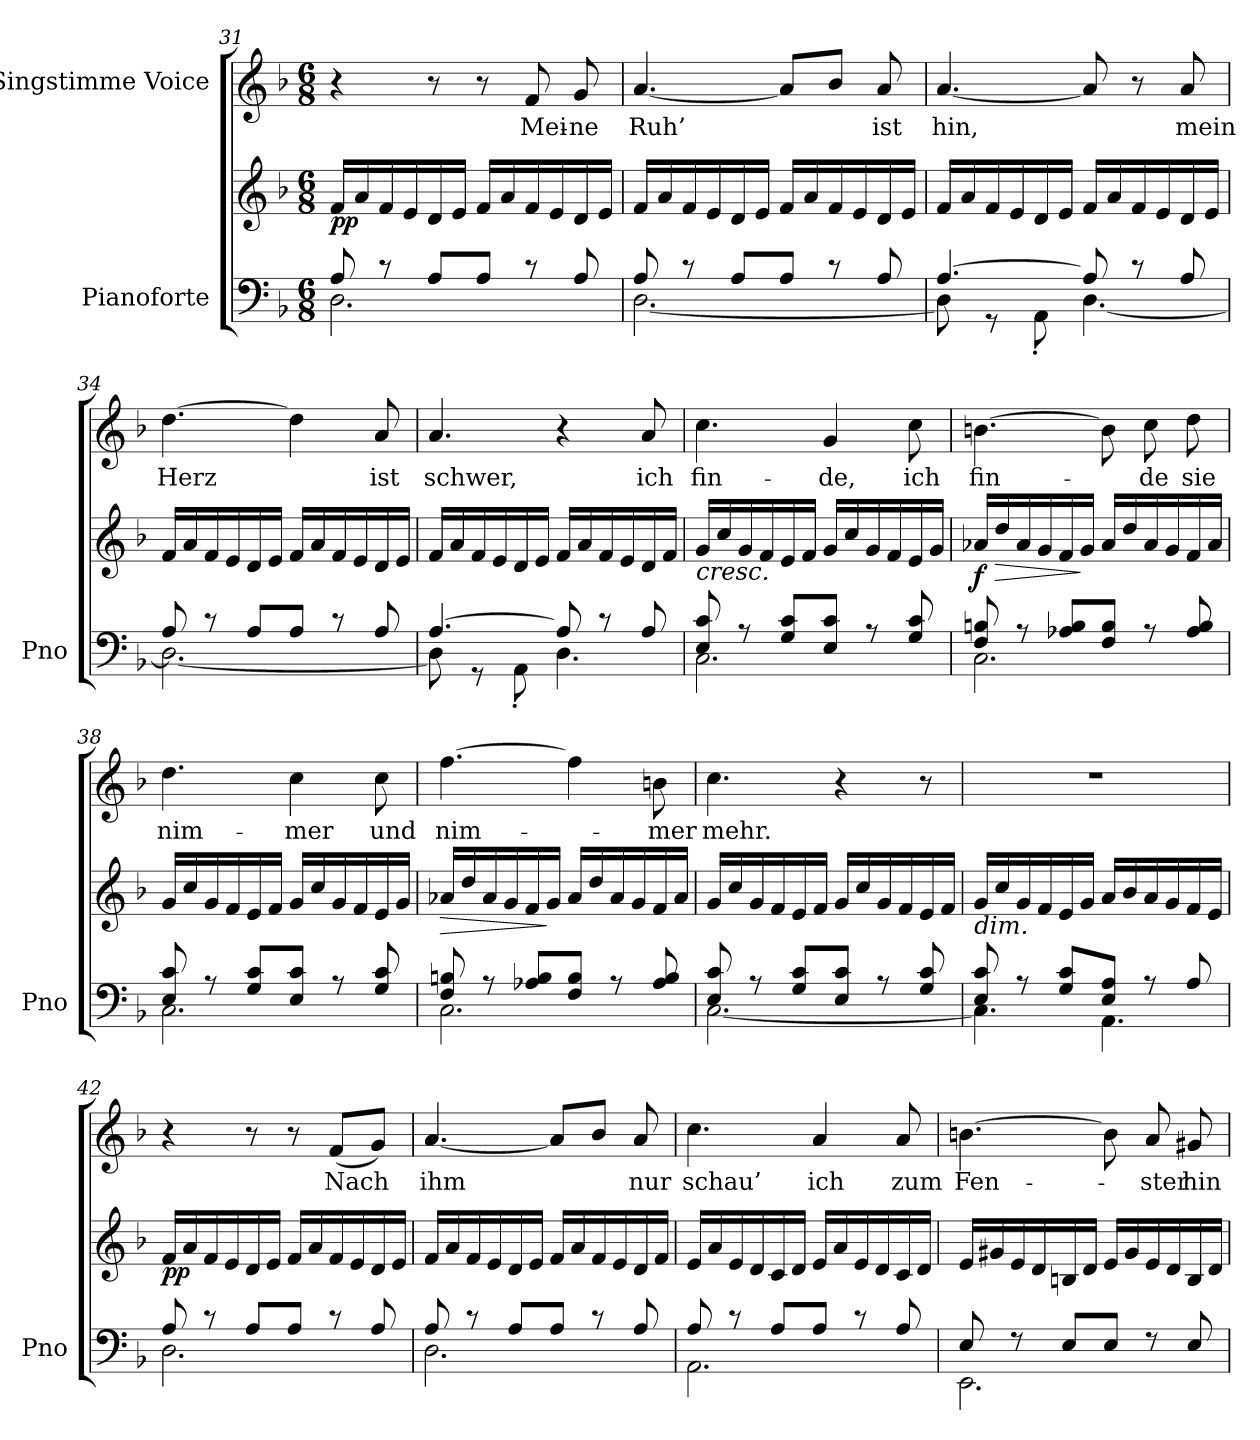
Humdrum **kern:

**kern	**kern	**dynam	**kern	**text
*part2	*part2	*part2	*part1	*part1
*staff3	*staff2	*staff2/3	*staff1	*staff1
*I"Pianoforte	*	*	*I"Singstimme Voice	*
*I'Pno	*	*	*	*
*clefF4	*clefG2	*	*clefG2	*
*k[b-]	*k[b-]	*	*k[b-]	*
*M6/8	*M6/8	*	*M6/8	*
=31	=31	=31	=31	=31
*^	*	*	*	*
!	!	!	!LO:DY:b	!	!
8A/	2.D\	16f/LL	pp	4r	.
.	.	16a/	.	.	.
8r	.	16f/	.	.	.
.	.	16e/	.	.	.
8A/L	.	16d/	.	8r	.
.	.	16e/JJ	.	.	.
8A/J	.	16f/LL	.	8r	.
.	.	16a/	.	.	.
!	!	!	!	!	!LO:LY:b
8r	.	16f/	.	8f/	Mei-
.	.	16e/	.	.	.
!	!	!	!	!	!LO:LY:b
8A/	.	16d/	.	8g/	-ne
.	.	16e/JJ	.	.	.
!!LO:LB:g=z
=32	=32	=32	=32	=32	=32
!	!	!	!	!	!LO:LY:b
8A/	[2.D\	16f/LL	.	[4.a/	Ruh’
.	.	16a/	.	.	.
8r	.	16f/	.	.	.
.	.	16e/	.	.	.
8A/L	.	16d/	.	.	.
.	.	16e/JJ	.	.	.
8A/J	.	16f/LL	.	8a/L]	.
.	.	16a/	.	.	.
8r	.	16f/	.	8b-/J	.
.	.	16e/	.	.	.
!	!	!	!	!	!LO:LY:b
8A/	.	16d/	.	8a/	ist
.	.	16e/JJ	.	.	.
!!LO:LB:g=z
=33	=33	=33	=33	=33	=33
!	!	!	!	!	!LO:LY:b
[4.A/	8D\]	16f/LL	.	[4.a/	hin,
.	.	16a/	.	.	.
.	8r	16f/	.	.	.
.	.	16e/	.	.	.
.	8AA'\	16d/	.	.	.
.	.	16e/JJ	.	.	.
8A/]	[4.D\	16f/LL	.	8a/]	.
.	.	16a/	.	.	.
8r	.	16f/	.	8r	.
.	.	16e/	.	.	.
!	!	!	!	!	!LO:LY:b
8A/	.	16d/	.	8a/	mein
.	.	16e/JJ	.	.	.
=34	=34	=34	=34	=34	=34
!	!	!	!	!	!LO:LY:b
8A/	2.D\_	16f/LL	.	[4.dd\	Herz
.	.	16a/	.	.	.
8r	.	16f/	.	.	.
.	.	16e/	.	.	.
8A/L	.	16d/	.	.	.
.	.	16e/JJ	.	.	.
8A/J	.	16f/LL	.	4dd\]	.
.	.	16a/	.	.	.
8r	.	16f/	.	.	.
.	.	16e/	.	.	.
!	!	!	!	!	!LO:LY:b
8A/	.	16d/	.	8a/	ist
.	.	16e/JJ	.	.	.
=35	=35	=35	=35	=35	=35
!	!	!	!	!	!LO:LY:b
[4.A/	8D\]	16f/LL	.	4.a/	schwer,
.	.	16a/	.	.	.
.	8r	16f/	.	.	.
.	.	16e/	.	.	.
.	8AA'\	16d/	.	.	.
.	.	16e/JJ	.	.	.
8A/]	4.D\	16f/LL	.	4r	.
.	.	16a/	.	.	.
8r	.	16f/	.	.	.
.	.	16e/	.	.	.
!	!	!	!	!	!LO:LY:b
8A/	.	16d/	.	8a/	ich
.	.	16f/JJ	.	.	.
!!LO:LB:g=z
=36	=36	=36	=36	=36	=36
!	!	!LO:TX:b:i:t=cresc.	!	!	!
!	!	!	!	!	!LO:LY:b
8E/ 8c/	2.C\	16g/LL	.	4.cc\	fin-
.	.	16cc/	.	.	.
8r	.	16g/	.	.	.
.	.	16f/	.	.	.
8G/ 8c/L	.	16e/	.	.	.
.	.	16f/JJ	.	.	.
!	!	!	!	!	!LO:LY:b
8E/ 8c/J	.	16g/LL	.	4g/	-de,
.	.	16cc/	.	.	.
8r	.	16g/	.	.	.
.	.	16f/	.	.	.
!	!	!	!	!	!LO:LY:b
8G/ 8c/	.	16e/	.	8cc\	ich
.	.	16g/JJ	.	.	.
!!LO:PB:g=z
=37	=37	=37	=37	=37	=37
!	!	!	!LO:DY:b	!	!LO:LY:b
8F/ 8Bn/	2.C\	16a-X/LL	f	[4.bn\	fin-
!	!	!	!LO:HP:b	!	!
.	.	16dd/	>	.	.
8r	.	16a-/	.	.	.
.	.	16g/	.	.	.
8A-X/ 8B/L	.	16f/	.	.	.
.	.	16g/JJ	]	.	.
8F/ 8B/J	.	16a-/LL	.	8b\]	.
.	.	16dd/	.	.	.
!	!	!	!	!	!LO:LY:b
8r	.	16a-/	.	8cc\	-de
.	.	16g/	.	.	.
!	!	!	!	!	!LO:LY:b
8A-/ 8B/	.	16f/	.	8dd\	sie
.	.	16a-/JJ	.	.	.
=38	=38	=38	=38	=38	=38
!	!	!	!	!	!LO:LY:b
8E/ 8c/	2.C\	16g/LL	.	4.dd\	nim-
.	.	16cc/	.	.	.
8r	.	16g/	.	.	.
.	.	16f/	.	.	.
8G/ 8c/L	.	16e/	.	.	.
.	.	16f/JJ	.	.	.
!	!	!	!	!	!LO:LY:b
8E/ 8c/J	.	16g/LL	.	4cc\	-mer
.	.	16cc/	.	.	.
8r	.	16g/	.	.	.
.	.	16f/	.	.	.
!	!	!	!	!	!LO:LY:b
8G/ 8c/	.	16e/	.	8cc\	und
.	.	16g/JJ	.	.	.
=39	=39	=39	=39	=39	=39
!	!	!	!LO:HP:b	!	!LO:LY:b
8F/ 8Bn/	2.C\	16a-X/LL	>	[4.ff\	nim-
.	.	16dd/	.	.	.
8r	.	16a-/	.	.	.
.	.	16g/	.	.	.
8A-X/ 8B/L	.	16f/	.	.	.
.	.	16g/JJ	]	.	.
8F/ 8B/J	.	16a-/LL	.	4ff\]	.
.	.	16dd/	.	.	.
8r	.	16a-/	.	.	.
.	.	16g/	.	.	.
!	!	!	!	!	!LO:LY:b
8A-/ 8B/	.	16f/	.	8bn\	-mer
.	.	16a-/JJ	.	.	.
!!LO:LB:g=z
=40	=40	=40	=40	=40	=40
!	!	!	!	!	!LO:LY:b
8E/ 8c/	[2.C\	16g/LL	.	4.cc\	mehr.
.	.	16cc/	.	.	.
8r	.	16g/	.	.	.
.	.	16f/	.	.	.
8G/ 8c/L	.	16e/	.	.	.
.	.	16f/JJ	.	.	.
8E/ 8c/J	.	16g/LL	.	4r	.
.	.	16cc/	.	.	.
8r	.	16g/	.	.	.
.	.	16f/	.	.	.
8G/ 8c/	.	16e/	.	8r	.
.	.	16f/JJ	.	.	.
!!LO:LB:g=z
=41	=41	=41	=41	=41	=41
!	!	!LO:TX:b:i:t=dim.	!	!	!
8E/ 8c/	4.C\]	16g/LL	.	2.r	.
.	.	16cc/	.	.	.
8r	.	16g/	.	.	.
.	.	16f/	.	.	.
8G/ 8c/L	.	16e/	.	.	.
.	.	16g/JJ	.	.	.
8E/ 8A/J	4.AA\	16a/LL	.	.	.
.	.	16b-/	.	.	.
8r	.	16a/	.	.	.
.	.	16g/	.	.	.
8A/	.	16f/	.	.	.
.	.	16e/JJ	.	.	.
=42	=42	=42	=42	=42	=42
!	!	!	!LO:DY:b	!	!
8A/	2.D\	16f/LL	pp	4r	.
.	.	16a/	.	.	.
8r	.	16f/	.	.	.
.	.	16e/	.	.	.
8A/L	.	16d/	.	8r	.
.	.	16e/JJ	.	.	.
8A/J	.	16f/LL	.	8r	.
.	.	16a/	.	.	.
!	!	!	!	!	!LO:LY:b
8r	.	16f/	.	(8f/L	Nach
.	.	16e/	.	.	.
8A/	.	16d/	.	8g/J)	.
.	.	16e/JJ	.	.	.
=43	=43	=43	=43	=43	=43
!	!	!	!	!	!LO:LY:b
8A/	2.D\	16f/LL	.	[4.a/	ihm
.	.	16a/	.	.	.
8r	.	16f/	.	.	.
.	.	16e/	.	.	.
8A/L	.	16d/	.	.	.
.	.	16e/JJ	.	.	.
8A/J	.	16f/LL	.	8a/L]	.
.	.	16a/	.	.	.
8r	.	16f/	.	8b-/J	.
.	.	16e/	.	.	.
!	!	!	!	!	!LO:LY:b
8A/	.	16d/	.	8a/	nur
.	.	16f/JJ	.	.	.
!!LO:LB:g=z
=44	=44	=44	=44	=44	=44
!	!	!	!	!	!LO:LY:b
8A/	2.AA\	16e/LL	.	4.cc\	schau’
.	.	16a/	.	.	.
8r	.	16e/	.	.	.
.	.	16d/	.	.	.
8A/L	.	16c/	.	.	.
.	.	16d/JJ	.	.	.
!	!	!	!	!	!LO:LY:b
8A/J	.	16e/LL	.	4a/	ich
.	.	16a/	.	.	.
8r	.	16e/	.	.	.
.	.	16d/	.	.	.
!	!	!	!	!	!LO:LY:b
8A/	.	16c/	.	8a/	zum
.	.	16d/JJ	.	.	.
!!LO:LB:g=z
=45	=45	=45	=45	=45	=45
!	!	!	!	!	!LO:LY:b
8E/	2.EE\	16e/LL	.	[4.bn\	Fen-
.	.	16g#X/	.	.	.
8r	.	16e/	.	.	.
.	.	16d/	.	.	.
8E/L	.	16Bn/	.	.	.
.	.	16d/JJ	.	.	.
8E/J	.	16e/LL	.	8b\]	.
.	.	16g#/	.	.	.
!	!	!	!	!	!LO:LY:b
8r	.	16e/	.	8a/	-ster
.	.	16d/	.	.	.
!	!	!	!	!	!LO:LY:b
8E/	.	16B/	.	8g#X/	hin-
.	.	16d/JJ	.	.	.
*v	*v	*	*	*	*
=	=	=	=	=
*-	*-	*-	*-	*-
